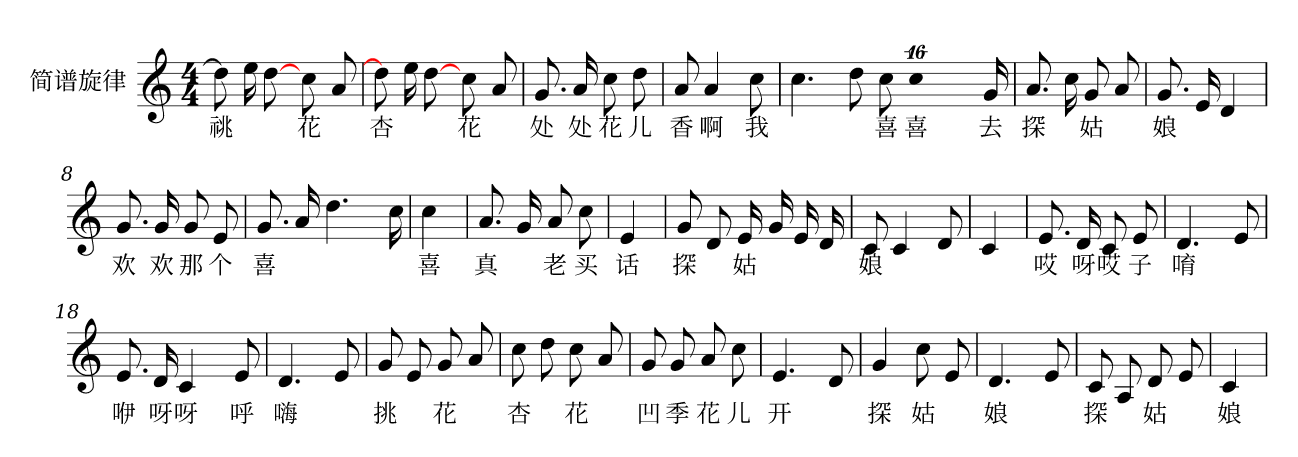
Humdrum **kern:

**kern	**text
*part1	*part1
*staff1	*staff1
*I"简谱旋律	*
*k[]	*
*M4/4	*
=1	=1
8dd]	祧
16ee	.
!LO:N:vis=8	!
[8.dd	.
8cc	花
8a	.
=2	=2
8dd]	杏
16ee	.
!LO:N:vis=8	!
[8.dd	.
8cc	花
8a	.
=3	=3
8.g	处
16a	处
8cc	花
8dd	儿
=4	=4
8a	香
4a	啊
8cc	我
=5	=5
4.cc	.
8dd	.
8cc	喜
!LO:N:vis=2	!
16%9cc	喜
16g	去
=6	=6
8.a	探
16cc	.
8g	姑
8a	.
=7	=7
8.g	娘
16e	.
4d	.
=8	=8
8.g	欢
16g	欢
8g	那
8e	个
=9	=9
8.g	喜
16a	.
!LO:N:vis=4.	!
4..dd	.
16cc	.
=10	=10
4cc	喜
=11	=11
8.a	真
16g	.
8a	老
8cc	买
=12	=12
4e	话
=13	=13
8g	探
8d	.
16e	姑
16g	.
16e	.
16d	.
=14	=14
8c	娘
4c	.
8d	.
=15	=15
4c	.
=16	=16
8.e	哎
16d	呀
8c	哎
8e	子
=17	=17
4.d	唷
8e	.
=18	=18
8.e	咿
16d	呀
!LO:N:vis=4	!
4.c	呀
8e	呼
=19	=19
4.d	嗨
8e	.
=20	=20
8g	挑
8e	.
8g	花
8a	.
=21	=21
8cc	杏
8dd	.
8cc	花
8a	.
=22	=22
8g	凹
8g	季
8a	花
8cc	儿
=23	=23
4.e	开
8d	.
=24	=24
4g	探
8cc	姑
8e	.
=25	=25
4.d	娘
8e	.
=26	=26
8c	探
8A	.
8d	姑
8e	.
=27	=27
4c	娘
=	=
*-	*-
